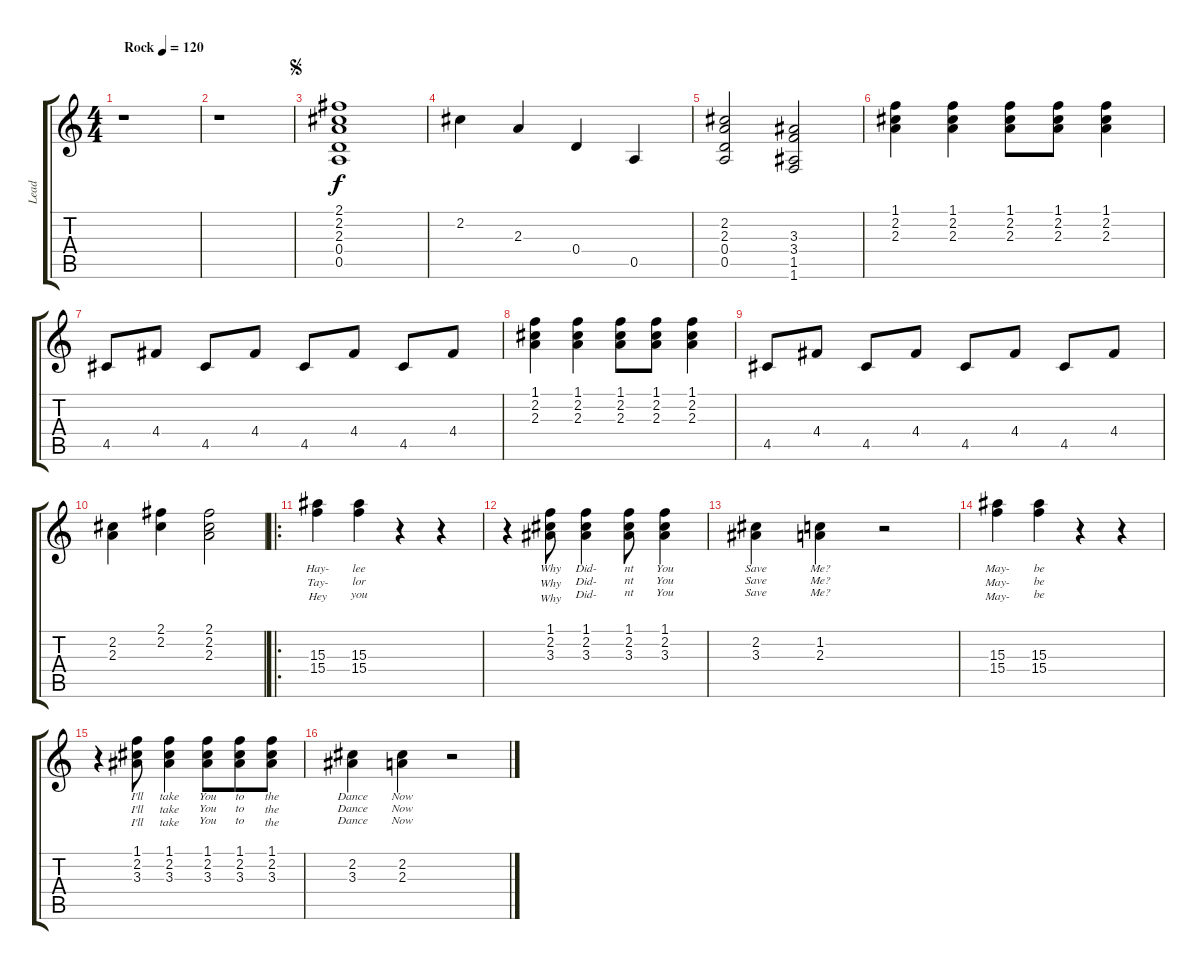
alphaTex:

\track ("Lead" "Lead") {instrument distortionguitar}
\staff {score tabs}
\tuning (E4 B3 G3 D3 A2 E2) {hide}
\ts (4 4)
\tempo (120 "Rock")
\clef g2
\ks c
r.1{dy f instrument distortionguitar} |
r.1 |
\jump segno
(2.1 2.2 2.3 0.4 0.5).1 |
2.2.4 2.3.4 0.4.4 0.5.4 |
(2.2 2.3 0.4 0.5).2 (3.3 3.4 1.5 1.6).2 |
(1.1 2.2 2.3).4 (1.1 2.2 2.3).4 (1.1 2.2 2.3).8 (1.1 2.2 2.3).8 (1.1 2.2 2.3).4 |
4.5.8 4.4.8 4.5.8 4.4.8 4.5.8 4.4.8 4.5.8 4.4.8 |
(1.1 2.2 2.3).4 (1.1 2.2 2.3).4 (1.1 2.2 2.3).8 (1.1 2.2 2.3).8 (1.1 2.2 2.3).4 |
4.5.8 4.4.8 4.5.8 4.4.8 4.5.8 4.4.8 4.5.8 4.4.8 |
(2.2 2.3).4 (2.1 2.2).4 (2.1 2.2 2.3).2 |
\ro
(15.3 15.4).4{lyrics (0 "Hay-") lyrics (1 "Tay-") lyrics (2 "Hey") lyrics (3 "") lyrics (4 "")} (15.3 15.4).4{lyrics (0 "lee") lyrics (1 "lor") lyrics (2 "you") lyrics (3 "") lyrics (4 "")} r.4 r.4 |
r.4 (1.1 2.2 3.3).8{lyrics (0 "Why") lyrics (1 "Why") lyrics (2 "Why") lyrics (3 "") lyrics (4 "")} (1.1 2.2 3.3).4{lyrics (0 "Did-") lyrics (1 "Did-") lyrics (2 "Did-") lyrics (3 "") lyrics (4 "")} (1.1 2.2 3.3).8{lyrics (0 "nt") lyrics (1 "nt") lyrics (2 "nt") lyrics (3 "") lyrics (4 "")} (1.1 2.2 3.3).4{lyrics (0 "You") lyrics (1 "You") lyrics (2 "You") lyrics (3 "") lyrics (4 "")} |
(2.2 3.3).4{lyrics (0 "Save") lyrics (1 "Save") lyrics (2 "Save") lyrics (3 "") lyrics (4 "")} (1.2 2.3).4{lyrics (0 "Me?") lyrics (1 "Me?") lyrics (2 "Me?") lyrics (3 "") lyrics (4 "")} r.2 |
(15.3 15.4).4{lyrics (0 "May-") lyrics (1 "May-") lyrics (2 "May-") lyrics (3 "") lyrics (4 "")} (15.3 15.4).4{lyrics (0 "be") lyrics (1 "be") lyrics (2 "be") lyrics (3 "") lyrics (4 "")} r.4 r.4 |
r.4 (1.1 2.2 3.3).8{lyrics (0 "I'll") lyrics (1 "I'll") lyrics (2 "I'll") lyrics (3 "") lyrics (4 "")} (1.1 2.2 3.3).4{lyrics (0 "take") lyrics (1 "take") lyrics (2 "take") lyrics (3 "") lyrics (4 "")} (1.1 2.2 3.3).8{lyrics (0 "You") lyrics (1 "You") lyrics (2 "You") lyrics (3 "") lyrics (4 "") beam merge} (1.1 2.2 3.3).8{lyrics (0 "to") lyrics (1 "to") lyrics (2 "to") lyrics (3 "") lyrics (4 "")} (1.1 2.2 3.3).8{lyrics (0 "the") lyrics (1 "the") lyrics (2 "the") lyrics (3 "") lyrics (4 "")} |
(2.2 3.3).4{lyrics (0 "Dance") lyrics (1 "Dance") lyrics (2 "Dance") lyrics (3 "") lyrics (4 "")} (2.2 2.3).4{lyrics (0 "Now") lyrics (1 "Now") lyrics (2 "Now") lyrics (3 "") lyrics (4 "")} r.2
